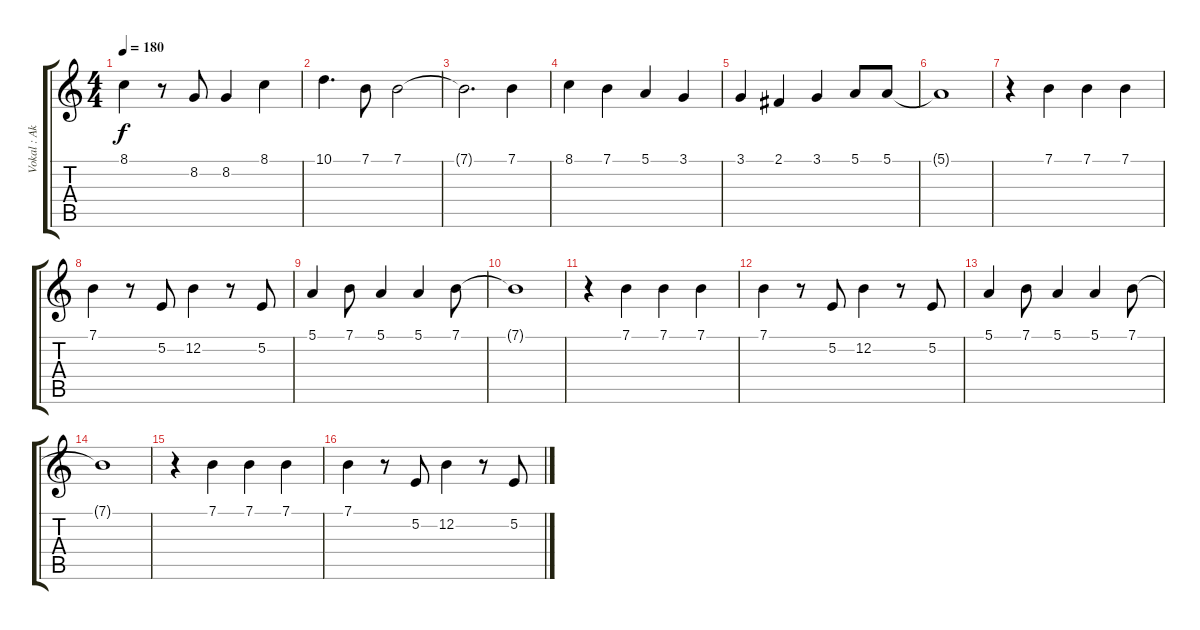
\track ("Vokal : Akiyama Mio" "Vokal : Ak") {instrument clarinet}
\staff {score tabs}
\tuning (E4 B3 G3 D3 A2 E2) {hide}
\ts (4 4)
\tempo 180
\clef g2
\ks c
8.1.4{dy f} r.8 8.2.8 8.2.4 8.1.4 |
10.1.4{d} 7.1.8 7.1.2 |
7.1{t}.2{d} 7.1.4 |
8.1.4 7.1.4 5.1.4 3.1.4 |
3.1.4 2.1.4 3.1.4 5.1.8 5.1.8 |
5.1{t}.1 |
r.4 7.1.4 7.1.4 7.1.4 |
7.1.4 r.8 5.2.8 12.2.4 r.8 5.2.8 |
5.1.4 7.1.8 5.1.4 5.1.4 7.1.8 |
7.1{t}.1 |
r.4 7.1.4 7.1.4 7.1.4 |
7.1.4 r.8 5.2.8 12.2.4 r.8 5.2.8 |
5.1.4 7.1.8 5.1.4 5.1.4 7.1.8 |
7.1{t}.1 |
r.4 7.1.4 7.1.4 7.1.4 |
7.1.4 r.8 5.2.8 12.2.4 r.8 5.2.8
